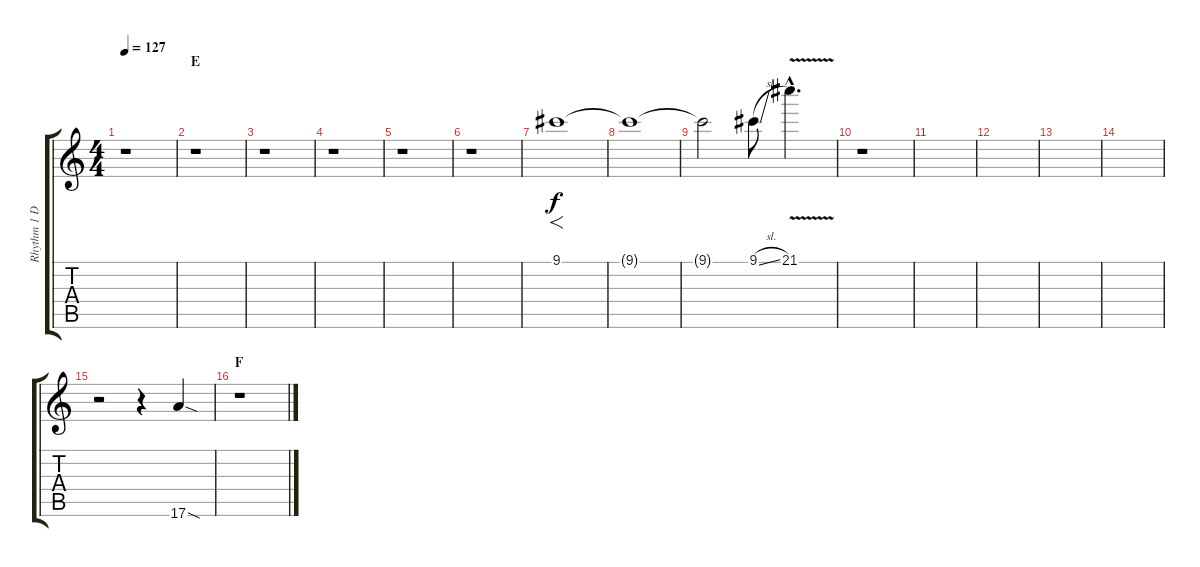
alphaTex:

\track ("Rhythm 1 Double Track" "Rhythm 1 D") {instrument overdrivenguitar}
\staff {score tabs}
\tuning (E4 B3 G3 D3 A2 E2) {hide}
\ts (4 4)
\tempo 127
\clef g2
\ks c
r.1{dy f} |
\section ("" "E")
r.1 |
r.1 |
r.1 |
r.1 |
r.1 |
9.1.1{f} |
9.1{t}.1 |
9.1{t}.2 9.1{sl}.8 21.1{v hac}.4{d} |
r.1 |
|
|
|
|
r.2 r.4 17.6{sod}.4 |
\section ("" "F")
r.1
